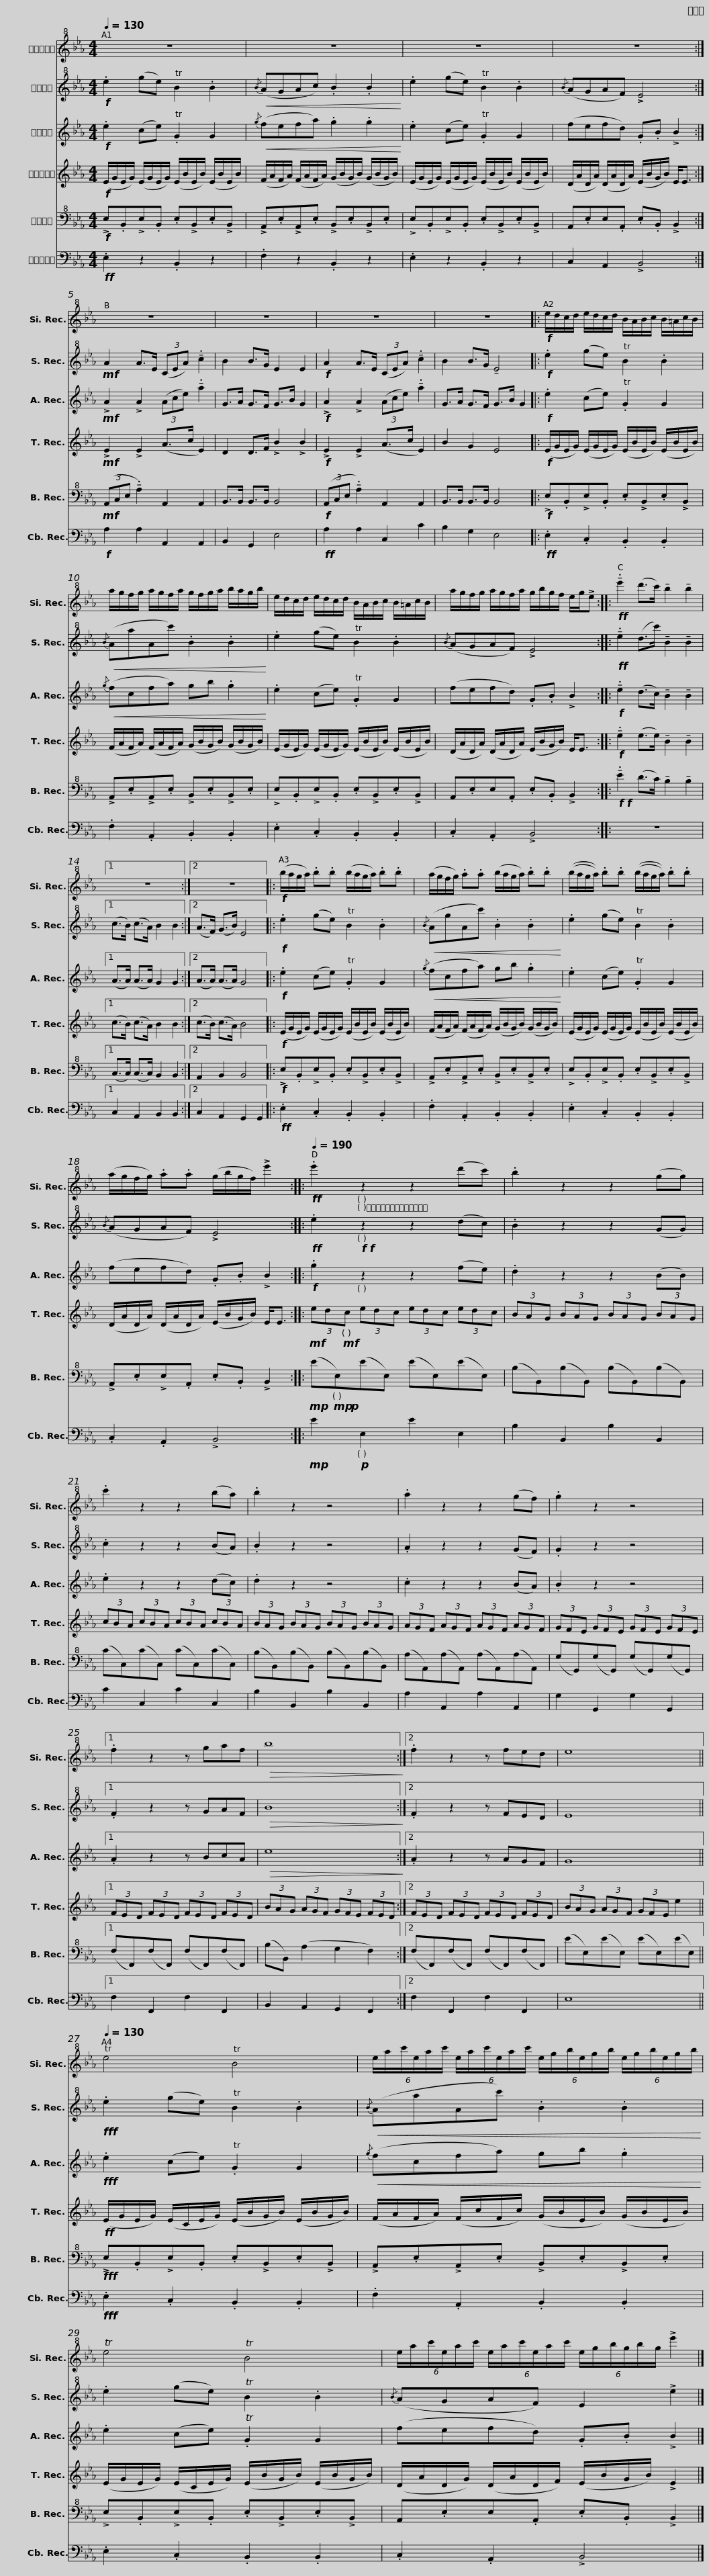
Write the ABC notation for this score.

X:1
%%score 1 2 3 4 5 6
L:1/8
Q:1/4=130
M:4/4
I:linebreak $
K:Eb
V:1 treble+8
V:2 treble+8
V:3 treble
V:4 treble
V:5 bass+8
V:6 bass
V:1
 z8 | z8 |$ z8 | z8 :| z8 |$ %5
 z8 | z8 | z8 |:$!f! e/d/c/d/ e/d/c/d/ B/A/B/c/ B/=A/c/B/ | a/g/f/g/ a/g/f/a/ g/f/g/a/ b/a/g/b/ |$ %10
 e/d/c/d/ e/d/c/d/ B/A/B/c/ B/=A/c/B/ | a/g/f/g/ a/g/f/a/ g/b/g/f/ e/g/!>!e ::!ff! !tenuto!.e'2 (d'>c') !tenuto!b2 !tenuto!b2 |1$ z8 :|2 z8 |: %15
!f! (b/a/g/a/) .b.b (b/a/g/a/) .b.b |$ (a/g/f/g/) .a.a (b/a/g/a/) .b.b | ((b/a/g/a/)) .b.b ((b/a/g/a/)) .b.b |$ (a/g/f/g/) .a.a (g/b/g/f/) !>!e'2 ::[Q:1/4=190]!ff! .e'2 z2 z2 (d'c') |$ %20
 .b2 z2 z2 (gg) | .c'2 z2 z2 (ba) |$ .b2 z2 z4 | .a2 z2 z2 (gf) |$ .g2 z2 z4 |1 %25
 .f2 z2 z gaf |$!>(! b8!>)! :|2 .f2 z2 z fed |$ e8 ||[Q:1/4=130] Te4 TB4 |$ %30
 (6:4:6e/a/c'/e/a/c'/ (6:4:6e/a/c'/e/a/c'/ (6:4:6e/g/b/e/g/b/ (6:4:6e/g/b/e/g/b/ |$ Te4 TB4 | (6:4:6e/a/c'/e/a/c'/ (6:4:6e/a/c'/e/a/c'/ (6:4:6e/g/b/g/b/g/ !>!e'2 |] %33
V:2
!f! .e2 (ge) TB2 .B2 |!<(!{/B} (AGAc) .B2 .B2!<)! |$ .e2 (ge) TB2 .B2 |{/B} (AGAF) !>!E4 :|!mf! A2 A>E (3(CEA) !tenuto!.c2 |$ %5
 B2 B>G E2 E2 |!f! A2 A>E (3(CEA) !tenuto!.c2 | B2 B>G !tenuto!E4 |:$!f! .e2 (ge) TB2 .B2 |!<(!{/B} (AaAc') .B2 .B2!<)! |$ %10
 .e2 (ge) TB2 .B2 |{/B} (AGAF) !>!E4 ::!ff! !tenuto!.e2 (d>c') !tenuto!B2 !tenuto!B2 |1$ (c>B) (c>A) B2 B2 :|2 (A>F) (G>B) E4 |: %15
!f! .e2 (ge) TB2 .B2 |$!<(!{/B} (AgAc') .B2 .B2!<)! | .e2 (ge) TB2 .B2 |${/B} (AGAF) !>!E4 ::!ff! .e2!f!!f! z2 z2 (dc) |$ %20
 .B2 z2 z2 (GG) | .c2 z2 z2 (BA) |$ .B2 z2 z4 | .A2 z2 z2 (GF) |$ .G2 z2 z4 |1 %25
 .F2 z2 z GAF |$!>(! B8!>)! :|2 .F2 z2 z FED |$ E8 ||!fff! .e2 (ge) TB2 .B2 |$ %30
!<(!{/B} (AaAc') .B2 .B2!<)! |$ .e2 (ge) TB2 .B2 |{/B} (AGAF) E2 !>!e2 |] %33
V:3
!f! .e2 (ce) .TG2 G2 |!<(!{/g} (fefa) .g2 .g2!<)! |$ .e2 (ce) .TG2 G2 | (fefd) .G.B !>!B2 :|!mf! !>!A2 !>!A2 (3(Ace) !tenuto!.a2 |$ %5
 G>A G>F G>B G2 |!f! !>!A2 !>!A2 (3(Ace) !tenuto!.a2 | G>A G>F G>B G2 |:$!f! .e2 (ce) .TG2 G2 |!<(!{/g} (fcfa) gb .g2!<)! |$ %10
 .e2 (ce) .TG2 G2 | (fefd) .G.B !>!B2 ::!f! !tenuto!.e2 (d>c) !tenuto!B2 !tenuto!B2 |1$ (A>A) (A>A) G2 G2 :|2 (A>A) (A>A) G4 |: %15
!f! .e2 (ce) .TG2 G2 |$!<(!{/g} (fcfa) gb .g2!<)! | .e2 (ce) .TG2 G2 |$ (fefd) .G.B !>!B2 ::!f! .g2 z2 z2 (fe) |$ %20
 .d2 z2 z2 (BB) | .e2 z2 z2 (dc) |$ .d2 z2 z4 | .c2 z2 z2 (BA) |$ .B2 z2 z4 |1 %25
 .A2 z2 z BcA |$!>(! e8!>)! :|2 .A2 z2 z AGF |$ G8 ||!fff! .e2 (ce) .TG2 G2 |$ %30
!<(!{/g} (fcfa) gb .g2!<)! |$ .e2 (ce) .TG2 G2 | (fefd) .G.B !>!B2 |] %33
V:4
!f! (E/G/E/G/) (E/G/E/G/) (E/B/E/B/) (E/B/E/B/) | (F/A/F/A/) (F/A/F/A/) (G/B/G/B/) (G/B/G/B/) |$ (E/G/E/G/) (E/G/E/G/) (E/B/E/B/) (E/B/E/B/) | (D/A/D/A/) (D/A/D/A/) (E/B/G/B/) E<E :|!mf! !>!E2 !>!E2 (A>c E2) |$ %5
 D2 D>F !>!B2 !>!B2 |!f! !>!E2 !>!E2 (A>c E2) | B2 G2 E4 |:$!f! (E/G/E/G/) (E/G/E/G/) (E/B/E/B/) (E/B/E/B/) | (F/A/F/A/) (F/A/F/A/) (G/B/G/B/) (G/B/G/B/) |$ %10
 (E/G/E/G/) (E/G/E/G/) (E/B/E/B/) (E/B/E/B/) | (D/A/D/A/) (D/A/D/A/) (E/B/G/B/) E<E ::!f! !tenuto!.e2 (e>e) !tenuto!B2 !tenuto!B2 |1$ (c>B) (c>A) B2 B2 :|2 (c>B) (c>A) B4 |: %15
!f! (E/G/E/G/) (E/G/E/G/) (E/B/E/B/) (E/B/E/B/) |$ (F/A/F/A/) (F/A/F/A/) (G/B/G/B/) (G/B/G/B/) | (E/G/E/G/) (E/G/E/G/) (E/B/E/B/) (E/B/E/B/) |$ (D/A/D/A/) (D/A/D/A/) (E/B/G/B/) E<E ::!mf! (3ed!mf!c (3edc (3edc (3edc |$ %20
 (3BAG (3BAG (3BAG (3BAG | (3cBA (3cBA (3cBA (3cBA |$ (3BAG (3BAG (3BAG (3BAG | (3AGF (3AGF (3AGF (3AGF |$ (3GFE (3GFE (3GFE (3GFE |1 %25
 (3FED (3FED (3FED (3FED |$ (3BAG (3AGF (3GFE (3FED :|2 (3FED (3FED (3FED (3FED |$ (3BAG (3AGF (3GFE e2 ||!ff! (E/G/E/G/) (E/C/E/G/) (E/B/G/B/) (E/B/G/B/) |$ %30
 (F/A/F/A/) (F/c/F/c/) (G/B/E/B/) (G/B/E/B/) |$ (E/G/E/G/) (E/C/E/G/) (E/B/G/B/) (E/B/G/B/) | (D/A/D/G/) (D/A/D/F/) (E/B/G/B/) !>!E2 |] %33
V:5
!f! !>!E,.B,,!>!E,.B,, .E,!>!B,,.E,!>!B,, | !>!A,,.E,!>!A,,.E, !>!B,,.E,!>!B,,.E, |$ !>!E,.B,,!>!E,.B,, .E,!>!B,,.E,!>!B,, | A,,.E,E,.A,, .E,.B,, !>!B,,2 :|!mf! (3(A,,C,E, !tenuto!.A,2) A,,2 A,,2 |$ %5
 B,,>B,, B,,>B,, B,,4 |!f! (3(A,,C,E, !tenuto!.A,2) A,,2 A,,2 | B,,>B,, B,,>B,, B,,4 |:$!f! !>!E,.B,,!>!E,.B,, .E,!>!B,,.E,!>!B,, | !>!A,,.E,!>!A,,.E, !>!B,,.E,!>!B,,.E, |$ %10
 !>!E,.B,,!>!E,.B,, .E,!>!B,,.E,!>!B,, | A,,.E,E,.A,, .E,.B,, !>!B,,2 ::!f!!f! !tenuto!.E2 (D>C) !tenuto!B,2 !tenuto!B,2 |1$ (C,>C,) (C,>C,) B,,2 B,,2 :|2 A,,2 B,,2 B,,4 |: %15
!f! !>!E,.B,,!>!E,.B,, .E,!>!B,,.E,!>!B,, |$ !>!A,,.E,!>!A,,.E, !>!B,,.E,!>!B,,.E, | !>!E,.B,,!>!E,.B,, .E,!>!B,,.E,!>!B,, |$ !>!A,,.E,!>!E,.A,, .E,.B,, !>!B,,2 ::!mp! (E!mp!!p!E,)(EE,) (EE,)(EE,) |$ %20
 (B,B,,)(B,B,,) (B,B,,)(B,B,,) | (CC,)(CC,) (CC,)(CC,) |$ (B,B,,)(B,B,,) (B,B,,)(B,B,,) | (A,A,,)(A,A,,) (A,A,,)(A,A,,) |$ (G,G,,)(G,G,,) (G,G,,)(G,G,,) |1 %25
 (F,F,,)(F,F,,) (F,F,,)(F,F,,) |$ (B,B,,) (A,2 G,2 F,2) :|2 (F,F,,)(F,F,,) (F,F,,)(F,F,,) |$ (EE,)(EE,) (EE,)(EE,) ||!fff! !>!E,.B,,!>!E,.B,, .E,!>!B,,.E,!>!B,, |$ %30
 !>!A,,.E,!>!A,,.E, !>!B,,.E,!>!B,,.E, |$ !>!E,.B,,!>!E,.B,, .E,!>!B,,.E,!>!B,, | A,,.E,E,.A,, .E,.B,, !>!B,,2 |] %33
V:6
!ff! .E,2 z2 .B,,2 z2 | .F,2 z2 .B,,2 z2 |$ .E,2 z2 .B,,2 z2 | C,2 A,,2 !>!B,,4 :|!f! A,2 A,2 A,,2 A,,2 |$ %5
 B,,2 G,,2 E,4 |!ff! A,2 A,2 C,2 C2 | B,2 G,2 E,4 |:$!ff! .E,2 .C,2 .B,,2 .B,,2 | .F,2 .A,,2 .B,,2 .B,,2 |$ %10
 .E,2 .C,2 .B,,2 .B,,2 | .C,2 .A,,2 !>!B,,4 :: z8 |1$ C,2 A,,2 B,,2 B,,2 :|2 C,2 A,,2 G,,2 G,,2 |: %15
!ff! .E,2 .C,2 .B,,2 .B,,2 |$ .F,2 .A,,2 .B,,2 .B,,2 | .E,2 .C,2 .B,,2 .B,,2 |$ .C,2 .A,,2 !>!B,,4 ::!mp! E2!p! E,2 E2 E,2 |$ %20
 B,2 B,,2 B,2 B,,2 | C2 C,2 C2 C,2 |$ B,2 B,,2 B,2 B,,2 | A,2 A,,2 A,2 A,,2 |$ G,2 G,,2 G,2 G,,2 |1 %25
 F,2 F,,2 F,2 F,,2 |$ B,,2 A,,2 G,,2 F,,2 :|2 F,2 F,,2 F,2 F,,2 |$ E,8 ||!fff! .E,2 .C,2 .B,,2 .B,,2 |$ %30
 .F,2 .A,,2 .B,,2 .B,,2 |$ .E,2 .C,2 .B,,2 .B,,2 | .C,2 .A,,2 !>!B,,4 |] %33
